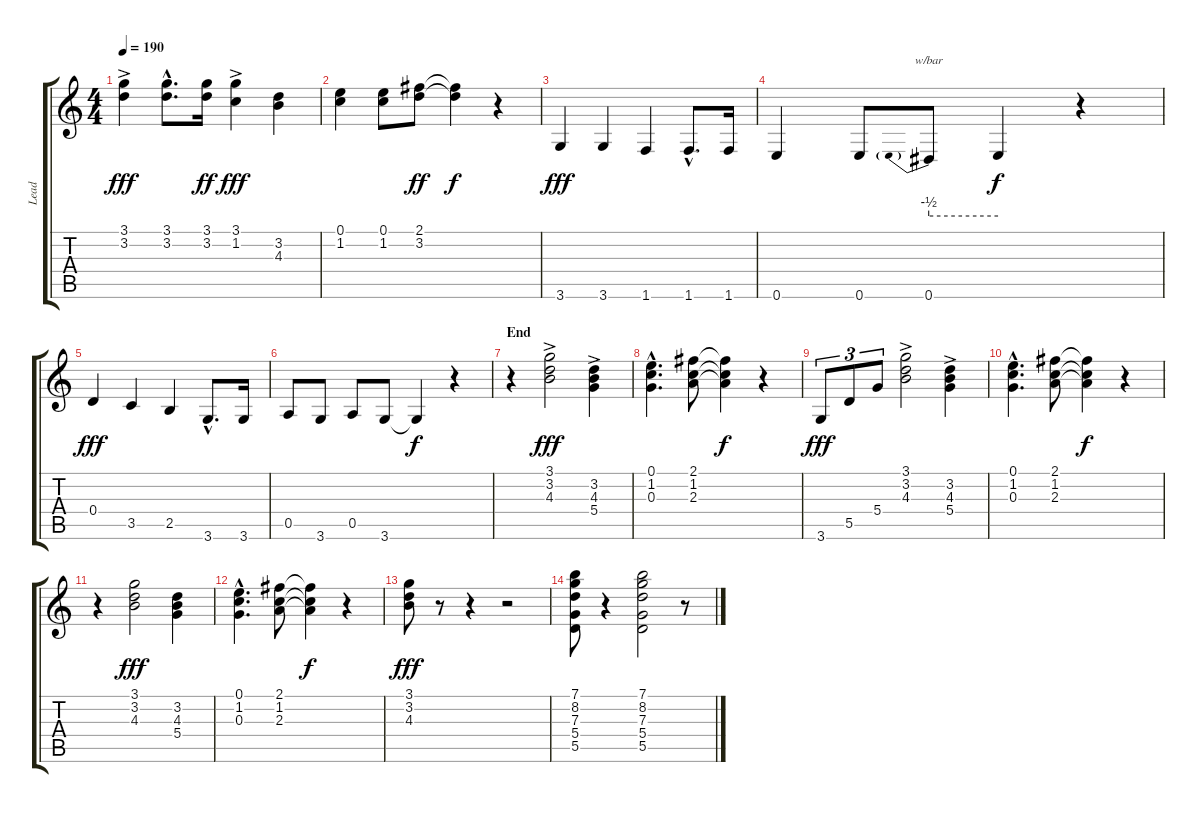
\track ("Lead" "Lead") {instrument acousticguitarnylon}
\staff {score tabs}
\tuning (E4 B3 G3 D3 A2 E2) {hide}
\ts (4 4)
\tempo 190
\clef g2
\ks c
(3.1{ac} 3.2{ac}).4{dy fff} (3.1{hac} 3.2{hac}).8{d} (3.1 3.2).16{dy ff} (3.1{ac} 1.2{ac}).4{dy fff} (3.2 4.3).4 |
(0.1 1.2).4 (0.1 1.2).8 (2.1 3.2).8{dy ff} (2.1{t} 3.2{t}).4{dy f} r.4{volume 16 instrument electricguitarclean} |
3.6.4{dy fff} 3.6.4 1.6.4 1.6{hac}.8{d} 1.6.16 |
0.6.4 0.6.8 0.6.8{tbe (predive default 0 -2 60 -2)} 0.6{t}.4{dy f} r.4 |
0.4.4{dy fff} 3.5.4 2.5.4 3.6{hac}.8{d} 3.6.16 |
0.5.8 3.6.8 0.5.8 3.6.8 3.6{t}.4{dy f} r.4 |
\section ("" "End")
r.4{instrument electricguitarjazz} (3.1{ac} 3.2{ac} 4.3{ac}).2{dy fff} (3.2{ac} 4.3{ac} 5.4{ac}).4 |
(0.1{hac} 1.2{hac} 0.3{hac}).4{d} (2.1 1.2 2.3).8 (2.1{t} 1.2{t} 2.3{t}).4{dy f} r.4 |
3.6.8{tu (3 2) dy fff volume 13 instrument honkytonkpiano} 5.5.8{tu (3 2)} 5.4.8{tu (3 2)} (3.1{ac} 3.2{ac} 4.3{ac}).2 (3.2{ac} 4.3{ac} 5.4{ac}).4 |
(0.1{hac} 1.2{hac} 0.3{hac}).4{d} (2.1 1.2 2.3).8 (2.1{t} 1.2{t} 2.3{t}).4{dy f} r.4 |
r.4{volume 16 instrument electricguitarjazz} (3.1 3.2 4.3).2{dy fff} (3.2 4.3 5.4).4 |
(0.1{hac} 1.2{hac} 0.3{hac}).4{d} (2.1 1.2 2.3).8 (2.1{t} 1.2{t} 2.3{t}).4{dy f} r.4 |
(3.1 3.2 4.3).8{dy fff} r.8 r.4 r.2 |
(7.1 8.2 7.3 5.4 5.5).8 r.4 (7.1 8.2 7.3 5.4 5.5).2 r.8
